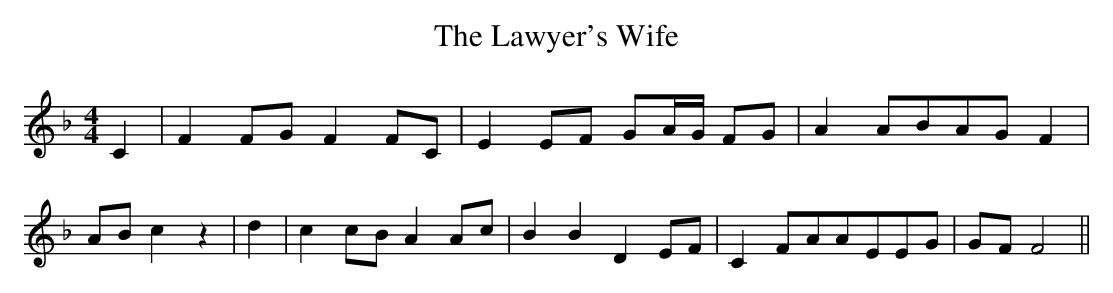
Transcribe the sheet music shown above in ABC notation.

X:1
T:The Lawyer's Wife
M:4/4
L:1/8
K:F
 C2| F2F-G F2F-C| E2E-F G-A/2-G/2 FG| A2A-BA-G F2|A-B c2 z2| d2| c2c-B A2A-c|\
 B2 B2 D2 EF| C2F-AA-EE-G|G-F F4||
